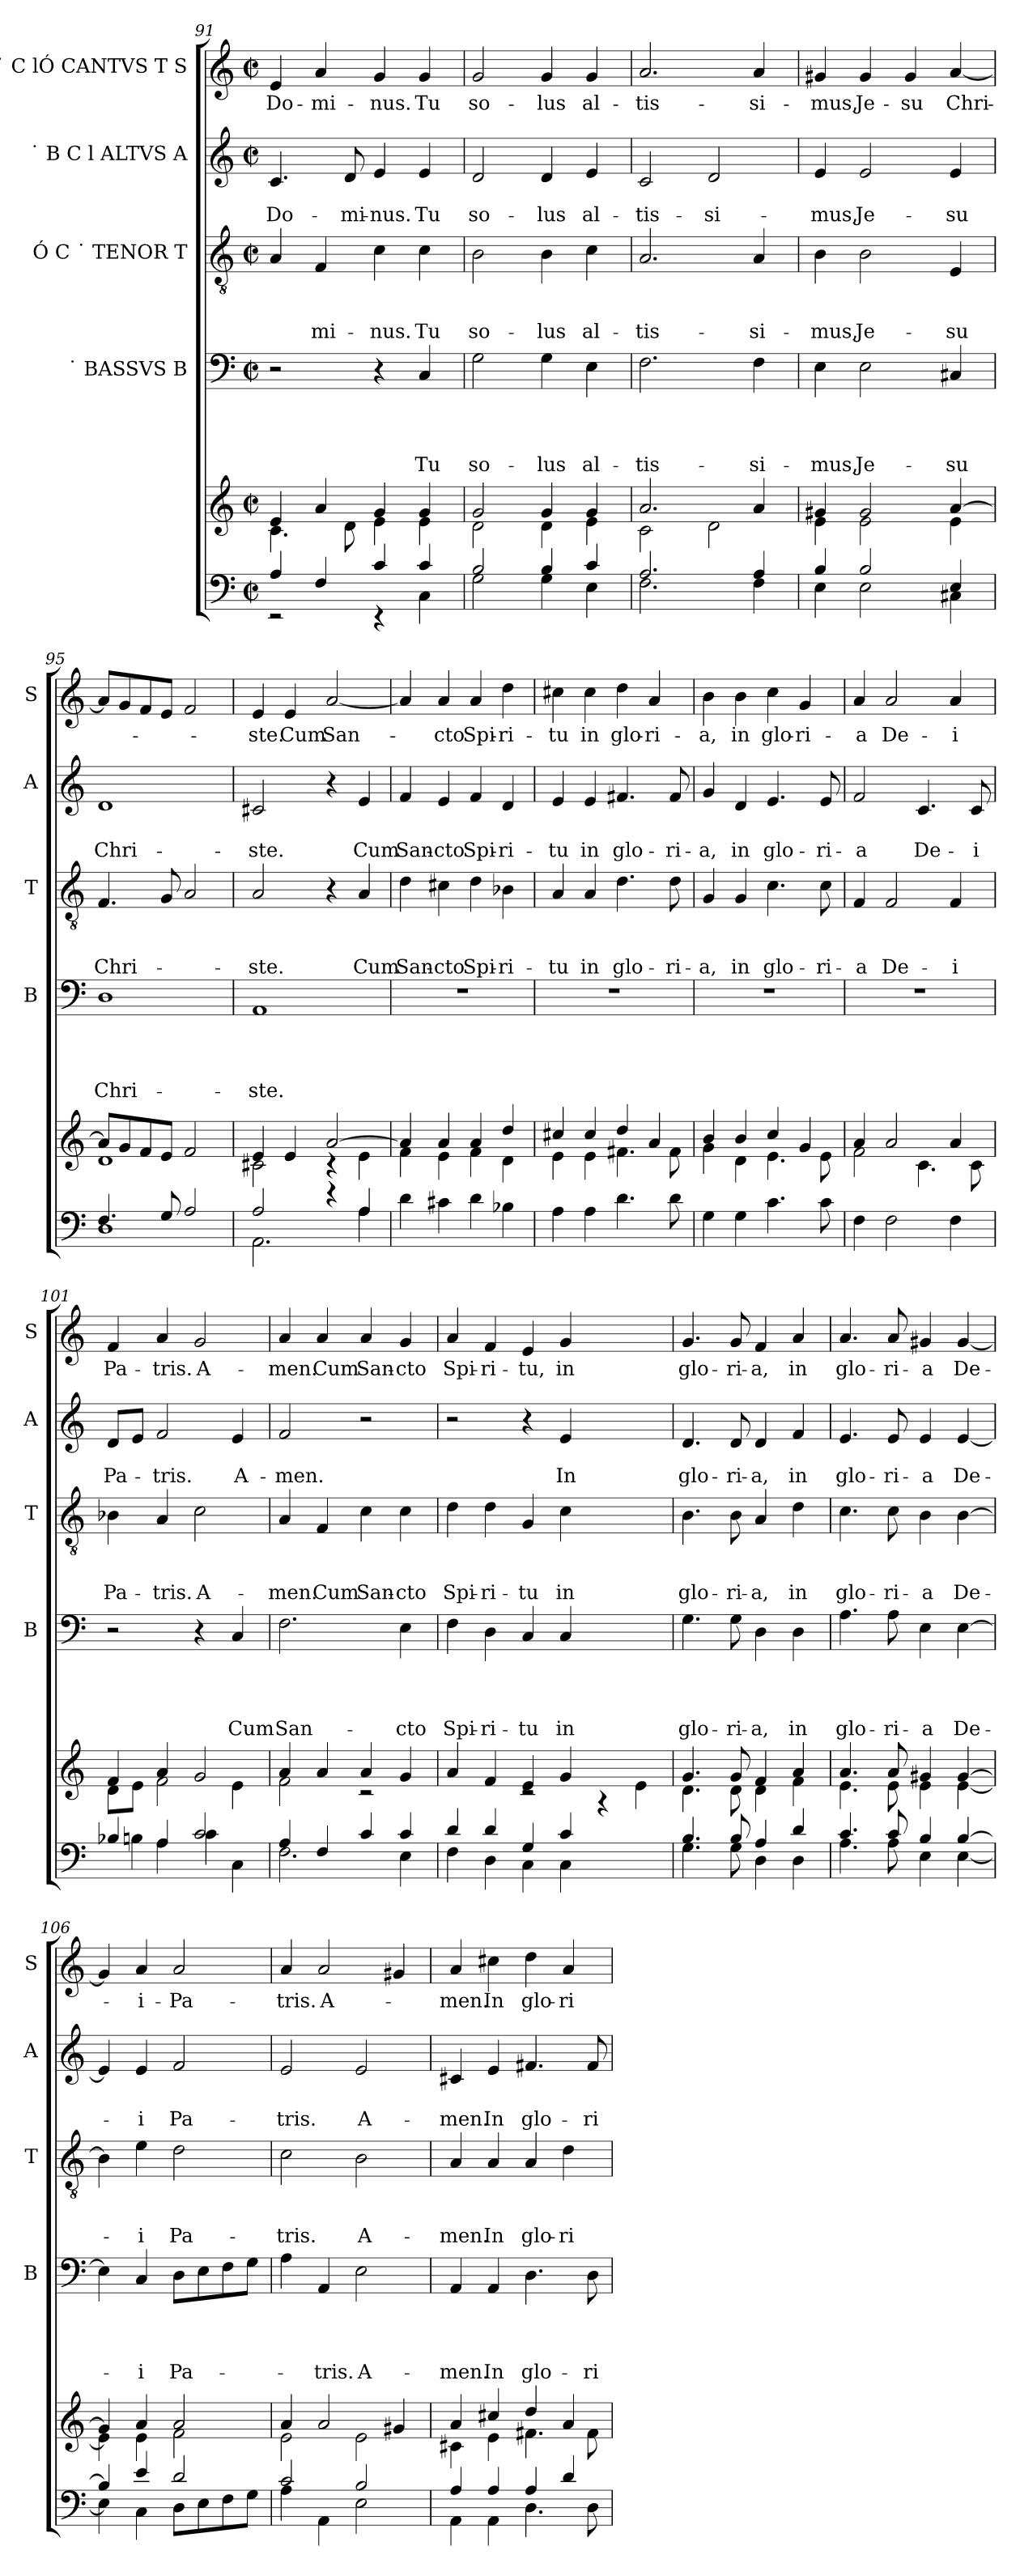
**kern	**kern	**kern	**text	**text	**text	**text	**kern	**text	**text	**text	**kern	**text	**text	**kern	**text
*part6	*part5	*part4	*part4	*part4	*part4	*part4	*part3	*part3	*part3	*part3	*part2	*part2	*part2	*part1	*part1
*staff6	*staff5	*staff4	*staff4	*staff4	*staff4	*staff4	*staff3	*staff3	*staff3	*staff3	*staff2	*staff2	*staff2	*staff1	*staff1
*	*	*I"˙ BASSVS B	*	*	*	*	*I"Ó C ˙ TENOR T	*	*	*	*I"˙ B C l ALTVS A	*	*	*I"˙ C lÓ CANTVS T S	*
*	*	*I'B	*	*	*	*	*I'T	*	*	*	*I'A	*	*	*I'S	*
!!LO:LB:g=z
*clefF4	*clefG2	*clefF4	*	*	*	*	*clefGv2	*	*	*	*clefG2	*	*	*clefG2	*
*k[]	*k[]	*k[]	*	*	*	*	*k[]	*	*	*	*k[]	*	*	*k[]	*
*C:	*C:	*C:	*	*	*	*	*C:	*	*	*	*C:	*	*	*C:	*
*M2/2	*M2/2	*M2/2	*	*	*	*	*M2/2	*	*	*	*M2/2	*	*	*M2/2	*
*met(c|)	*met(c|)	*met(c|)	*	*	*	*	*met(c|)	*	*	*	*met(c|)	*	*	*met(c|)	*
=91	=91	=91	=91	=91	=91	=91	=91	=91	=91	=91	=91	=91	=91	=91	=91
*^	*^	*	*	*	*	*	*	*	*	*	*	*	*	*	*
!	!	!	!	!	!	!	!	!	!	!	!	!	!	!	!LO:LY:b	!	!LO:LY:b
4A/	2rEE	4e/	4.c\	2r	.	.	.	.	4A/	.	.	.	4.c/	.	Do-	4e/	Do-
!	!	!	!	!	!	!	!	!	!	!	!	!LO:LY:b	!	!	!	!	!LO:LY:b
4F/	.	4a/	.	.	.	.	.	.	4F/	.	.	-mi-	.	.	.	4a/	-mi-
!	!	!	!	!	!	!	!	!	!	!	!	!	!	!	!LO:LY:b	!	!
.	.	.	8d\	.	.	.	.	.	.	.	.	.	8d/	.	-mi-	.	.
!	!	!	!	!	!	!	!	!	!	!	!	!LO:LY:b	!	!	!LO:LY:b	!	!LO:LY:b
4c/	4rEE	4g/	4e\	4r	.	.	.	.	4c\	.	.	-nus.	4e/	.	-nus.	4g/	-nus.
!	!	!	!	!	!	!	!	!LO:LY:b	!	!	!	!LO:LY:b	!	!	!LO:LY:b	!	!LO:LY:b
4c/	4C\	4g/	4e\	4C/	.	.	.	Tu	4c\	.	.	Tu	4e/	.	Tu	4g/	Tu
=92	=92	=92	=92	=92	=92	=92	=92	=92	=92	=92	=92	=92	=92	=92	=92	=92	=92
!	!	!	!	!	!	!	!	!LO:LY:b	!	!	!	!LO:LY:b	!	!	!LO:LY:b	!	!LO:LY:b
2B/	2G\	2g/	2d\	2G\	.	.	.	so-	2B\	.	.	so-	2d/	.	so-	2g/	so-
!	!	!	!	!	!	!	!	!LO:LY:b	!	!	!	!LO:LY:b	!	!	!LO:LY:b	!	!LO:LY:b
4B/	4G\	4g/	4d\	4G\	.	.	.	-lus	4B\	.	.	-lus	4d/	.	-lus	4g/	-lus
!	!	!	!	!	!	!	!	!LO:LY:b	!	!	!	!LO:LY:b	!	!	!LO:LY:b	!	!LO:LY:b
4c/	4E\	4g/	4e\	4E\	.	.	.	al-	4c\	.	.	al-	4e/	.	al-	4g/	al-
=93	=93	=93	=93	=93	=93	=93	=93	=93	=93	=93	=93	=93	=93	=93	=93	=93	=93
!	!	!	!	!	!	!	!	!LO:LY:b	!	!	!	!LO:LY:b	!	!	!LO:LY:b	!	!LO:LY:b
2.A/	2.F\	2.a/	2c\	2.F\	.	.	.	-tis-	2.A/	.	.	-tis-	2c/	.	-tis-	2.a/	-tis-
!	!	!	!	!	!	!	!	!	!	!	!	!	!	!	!LO:LY:b	!	!
.	.	.	2d\	.	.	.	.	.	.	.	.	.	2d/	.	-si-	.	.
!	!	!	!	!	!	!	!	!LO:LY:b	!	!	!	!LO:LY:b	!	!	!	!	!LO:LY:b
4A/	4F\	4a/	.	4F\	.	.	.	-si-	4A/	.	.	-si-	.	.	.	4a/	-si-
=94	=94	=94	=94	=94	=94	=94	=94	=94	=94	=94	=94	=94	=94	=94	=94	=94	=94
!	!	!	!	!	!	!	!	!LO:LY:b	!	!	!	!LO:LY:b	!	!	!LO:LY:b	!	!LO:LY:b
4B/	4E\	4g#X/	4e\	4E\	.	.	.	-mus,	4B\	.	.	-mus,	4e/	.	-mus,	4g#X/	-mus,
!	!	!	!	!	!	!	!	!LO:LY:b	!	!	!	!LO:LY:b	!	!	!LO:LY:b	!	!LO:LY:b
2B/	2E\	2g#/	2e\	2E\	.	.	.	Je-	2B\	.	.	Je-	2e/	.	Je-	4g#/	Je-
!	!	!	!	!	!	!	!	!	!	!	!	!	!	!	!	!	!LO:LY:b
.	.	.	.	.	.	.	.	.	.	.	.	.	.	.	.	4g#/	-su
!	!	!	!	!	!	!	!	!LO:LY:b	!	!	!	!LO:LY:b	!	!	!LO:LY:b	!	!LO:LY:b
4E/	4C#X\	[>4a/	4e\	4C#X/	.	.	.	-su	4E/	.	.	-su	4e/	.	-su	[<4a/	Chri-
=95	=95	=95	=95	=95	=95	=95	=95	=95	=95	=95	=95	=95	=95	=95	=95	=95	=95
!	!	!	!	!	!	!	!	!LO:LY:b	!	!	!	!LO:LY:b	!	!	!LO:LY:b	!	!
4.F/	1D	8a/L]	1d	1D	.	.	.	Chri-	4.F/	.	.	Chri-	1d	.	Chri-	8a/L]	.
.	.	8g/	.	.	.	.	.	.	.	.	.	.	.	.	.	8g/	.
.	.	8f/	.	.	.	.	.	.	.	.	.	.	.	.	.	8f/	.
8G/	.	8e/J	.	.	.	.	.	.	8G/	.	.	.	.	.	.	8e/J	.
2A/	.	2f/	.	.	.	.	.	.	2A/	.	.	.	.	.	.	2f/	.
!!LO:PB:g=z
=96	=96	=96	=96	=96	=96	=96	=96	=96	=96	=96	=96	=96	=96	=96	=96	=96	=96
!	!	!	!	!	!	!	!	!LO:LY:b	!	!	!	!LO:LY:b	!	!	!LO:LY:b	!	!LO:LY:b
2A/	2.AA\	4e/	2c#X\	1AA	.	.	.	-ste.	2A/	.	.	-ste.	2c#X/	.	-ste.	4e/	-ste.
!	!	!	!	!	!	!	!	!	!	!	!	!	!	!	!	!	!LO:LY:b
.	.	4e/	.	.	.	.	.	.	.	.	.	.	.	.	.	4e/	Cum
!	!	!	!	!	!	!	!	!	!	!	!	!	!	!	!	!	!LO:LY:b
4rd	.	[>2a/	4rB	.	.	.	.	.	4r	.	.	.	4r	.	.	[<2a/	San-
!	!	!	!	!	!	!	!	!	!	!	!	!LO:LY:b	!	!	!LO:LY:b	!	!
4A/	4A\	.	4e\	.	.	.	.	.	4A/	.	.	Cum	4e/	.	Cum	.	.
=97	=97	=97	=97	=97	=97	=97	=97	=97	=97	=97	=97	=97	=97	=97	=97	=97	=97
!	!	!	!	!	!	!	!	!	!	!	!	!LO:LY:b	!	!	!LO:LY:b	!	!
*v	*v	*	*	*	*	*	*	*	*	*	*	*	*	*	*	*	*
4d\	4a/]	4f\	1r	.	.	.	.	4d\	.	.	San-	4f/	.	San-	4a/]	.
!	!	!	!	!	!	!	!	!	!	!	!LO:LY:b	!	!	!LO:LY:b	!	!LO:LY:b
4c#X\	4a/	4e\	.	.	.	.	.	4c#X\	.	.	-cto	4e/	.	-cto	4a/	-cto
!	!	!	!	!	!	!	!	!	!	!	!LO:LY:b	!	!	!LO:LY:b	!	!LO:LY:b
4d\	4a/	4f\	.	.	.	.	.	4d\	.	.	Spi-	4f/	.	Spi-	4a/	Spi-
!	!	!	!	!	!	!	!	!	!	!	!LO:LY:b	!	!	!LO:LY:b	!	!LO:LY:b
4B-X\	4dd/	4d\	.	.	.	.	.	4B-X\	.	.	-ri-	4d/	.	-ri-	4dd\	-ri-
=98	=98	=98	=98	=98	=98	=98	=98	=98	=98	=98	=98	=98	=98	=98	=98	=98
!	!	!	!	!	!	!	!	!	!	!	!LO:LY:b	!	!	!LO:LY:b	!	!LO:LY:b
4A\	4cc#X/	4e\	1r	.	.	.	.	4A/	.	.	-tu	4e/	.	-tu	4cc#X\	-tu
!	!	!	!	!	!	!	!	!	!	!	!LO:LY:b	!	!	!LO:LY:b	!	!LO:LY:b
4A\	4cc#/	4e\	.	.	.	.	.	4A/	.	.	in	4e/	.	in	4cc#\	in
!	!	!	!	!	!	!	!	!	!	!	!LO:LY:b	!	!	!LO:LY:b	!	!LO:LY:b
4.d\	4dd/	4.f#X\	.	.	.	.	.	4.d\	.	.	glo-	4.f#X/	.	glo-	4dd\	glo-
!	!	!	!	!	!	!	!	!	!	!	!	!	!	!	!	!LO:LY:b
.	4a/	.	.	.	.	.	.	.	.	.	.	.	.	.	4a/	-ri-
!	!	!	!	!	!	!	!	!	!	!	!LO:LY:b	!	!	!LO:LY:b	!	!
8d\	.	8f#\	.	.	.	.	.	8d\	.	.	-ri-	8f#/	.	-ri-	.	.
=99	=99	=99	=99	=99	=99	=99	=99	=99	=99	=99	=99	=99	=99	=99	=99	=99
!	!	!	!	!	!	!	!	!	!	!	!LO:LY:b	!	!	!LO:LY:b	!	!LO:LY:b
4G\	4b/	4g\	1r	.	.	.	.	4G/	.	.	-a,	4g/	.	-a,	4b\	-a,
!	!	!	!	!	!	!	!	!	!	!	!LO:LY:b	!	!	!LO:LY:b	!	!LO:LY:b
4G\	4b/	4d\	.	.	.	.	.	4G/	.	.	in	4d/	.	in	4b\	in
!	!	!	!	!	!	!	!	!	!	!	!LO:LY:b	!	!	!LO:LY:b	!	!LO:LY:b
4.c\	4cc/	4.e\	.	.	.	.	.	4.c\	.	.	glo-	4.e/	.	glo-	4cc\	glo-
!	!	!	!	!	!	!	!	!	!	!	!	!	!	!	!	!LO:LY:b
.	4g/	.	.	.	.	.	.	.	.	.	.	.	.	.	4g/	-ri-
!	!	!	!	!	!	!	!	!	!	!	!LO:LY:b	!	!	!LO:LY:b	!	!
8c\	.	8e\	.	.	.	.	.	8c\	.	.	-ri-	8e/	.	-ri-	.	.
=100	=100	=100	=100	=100	=100	=100	=100	=100	=100	=100	=100	=100	=100	=100	=100	=100
!	!	!	!	!	!	!	!	!	!	!	!LO:LY:b	!	!	!LO:LY:b	!	!LO:LY:b
4F\	4a/	2f\	1r	.	.	.	.	4F/	.	.	-a	2f/	.	-a	4a/	-a
!	!	!	!	!	!	!	!	!	!	!	!LO:LY:b	!	!	!	!	!LO:LY:b
2F\	2a/	.	.	.	.	.	.	2F/	.	.	De-	.	.	.	2a/	De-
!	!	!	!	!	!	!	!	!	!	!	!	!	!	!LO:LY:b	!	!
.	.	4.c\	.	.	.	.	.	.	.	.	.	4.c/	.	De-	.	.
!	!	!	!	!	!	!	!	!	!	!	!LO:LY:b	!	!	!	!	!LO:LY:b
4F\	4a/	.	.	.	.	.	.	4F/	.	.	-i	.	.	.	4a/	-i
!	!	!	!	!	!	!	!	!	!	!	!	!	!	!LO:LY:b	!	!
.	.	8c\	.	.	.	.	.	.	.	.	.	8c/	.	-i	.	.
!!LO:LB:g=z
=101	=101	=101	=101	=101	=101	=101	=101	=101	=101	=101	=101	=101	=101	=101	=101	=101
*^	*	*	*	*	*	*	*	*	*	*	*	*	*	*	*	*
!	!	!	!	!	!	!	!	!	!	!	!	!LO:LY:b	!	!	!LO:LY:b	!	!LO:LY:b
4B-X/	4B\	4f/	8d\L	2r	.	.	.	.	4B-X\	.	.	Pa-	8d/L	.	Pa-	4f/	Pa-
.	.	.	8e\J	.	.	.	.	.	.	.	.	.	8e/J	.	.	.	.
!	!	!	!	!	!	!	!	!	!	!	!	!LO:LY:b	!	!	!LO:LY:b	!	!LO:LY:b
4A/	4A\	4a/	2f\	.	.	.	.	.	4A/	.	.	-tris.	2f/	.	-tris.	4a/	-tris.
!	!	!	!	!	!	!	!	!	!	!	!	!LO:LY:b	!	!	!	!	!LO:LY:b
2c/	4c\	2g/	.	4r	.	.	.	.	2c\	.	.	A-	.	.	.	2g/	A-
!	!	!	!	!	!	!	!	!LO:LY:b	!	!	!	!	!	!	!LO:LY:b	!	!
.	4C\	.	4e\	4C/	.	.	.	Cum	.	.	.	.	4e/	.	A-	.	.
=102	=102	=102	=102	=102	=102	=102	=102	=102	=102	=102	=102	=102	=102	=102	=102	=102	=102
!	!	!	!	!	!	!	!	!LO:LY:b	!	!	!	!LO:LY:b	!	!	!LO:LY:b	!	!LO:LY:b
4A/	2.F\	4a/	2f\	2.F\	.	.	.	San-	4A/	.	.	-men.	2f/	.	-men.	4a/	-men.
!	!	!	!	!	!	!	!	!	!	!	!	!LO:LY:b	!	!	!	!	!LO:LY:b
4F/	.	4a/	.	.	.	.	.	.	4F/	.	.	Cum	.	.	.	4a/	Cum
!	!	!	!	!	!	!	!	!	!	!	!	!LO:LY:b	!	!	!	!	!LO:LY:b
4c/	.	4a/	2rc	.	.	.	.	.	4c\	.	.	San-	2r	.	.	4a/	San-
!	!	!	!	!	!	!	!	!LO:LY:b	!	!	!	!LO:LY:b	!	!	!	!	!LO:LY:b
4c/	4E\	4g/	.	4E\	.	.	.	-cto	4c\	.	.	-cto	.	.	.	4g/	-cto
=103	=103	=103	=103	=103	=103	=103	=103	=103	=103	=103	=103	=103	=103	=103	=103	=103	=103
!	!	!	!	!	!	!	!	!LO:LY:b	!	!	!	!LO:LY:b	!	!	!	!	!LO:LY:b
4d/	4F\	4a/	2ryy	4F\	.	.	.	Spi-	4d\	.	.	Spi-	2r	.	.	4a/	Spi-
!	!	!	!	!	!	!	!	!LO:LY:b	!	!	!	!LO:LY:b	!	!	!	!	!LO:LY:b
4d/	4D\	4f/	.	4D\	.	.	.	-ri-	4d\	.	.	-ri-	.	.	.	4f/	-ri-
!	!	!	!	!	!	!	!	!LO:LY:b	!	!	!	!LO:LY:b	!	!	!	!	!LO:LY:b
4G/	4C\	4e/	2rc	4C/	.	.	.	-tu	4G/	.	.	-tu	4r	.	.	4e/	-tu,
!	!	!	!	!	!	!	!	!LO:LY:b	!	!	!	!LO:LY:b	!	!	!LO:LY:b	!	!LO:LY:b
4c/	4C\	4g/	.	4C/	.	.	.	in	4c\	.	.	in	4e/	.	In	4g/	in
2ryy	2ryy	2ryy	4rG	2ryy	.	.	.	.	2ryy	.	.	.	2ryy	.	.	2ryy	.
.	.	.	4e\	.	.	.	.	.	.	.	.	.	.	.	.	.	.
=104	=104	=104	=104	=104	=104	=104	=104	=104	=104	=104	=104	=104	=104	=104	=104	=104	=104
!	!	!	!	!	!	!	!	!LO:LY:b	!	!	!	!LO:LY:b	!	!	!LO:LY:b	!	!LO:LY:b
4.B/	4.G\	4.g/	4.d\	4.G\	.	.	.	glo-	4.B\	.	.	glo-	4.d/	.	glo-	4.g/	glo-
!	!	!	!	!	!	!	!	!LO:LY:b	!	!	!	!LO:LY:b	!	!	!LO:LY:b	!	!LO:LY:b
8B/	8G\	8g/	8d\	8G\	.	.	.	-ri-	8B\	.	.	-ri-	8d/	.	-ri-	8g/	-ri-
!	!	!	!	!	!	!	!	!LO:LY:b	!	!	!	!LO:LY:b	!	!	!LO:LY:b	!	!LO:LY:b
4A/	4D\	4f/	4d\	4D\	.	.	.	-a,	4A/	.	.	-a,	4d/	.	-a,	4f/	-a,
!	!	!	!	!	!	!	!	!LO:LY:b	!	!	!	!LO:LY:b	!	!	!LO:LY:b	!	!LO:LY:b
4d/	4D\	4a/	4f\	4D\	.	.	.	in	4d\	.	.	in	4f/	.	in	4a/	in
=105	=105	=105	=105	=105	=105	=105	=105	=105	=105	=105	=105	=105	=105	=105	=105	=105	=105
!	!	!	!	!	!	!	!	!LO:LY:b	!	!	!	!LO:LY:b	!	!	!LO:LY:b	!	!LO:LY:b
4.c/	4.A\	4.a/	4.e\	4.A\	.	.	.	glo-	4.c\	.	.	glo-	4.e/	.	glo-	4.a/	glo-
!	!	!	!	!	!	!	!	!LO:LY:b	!	!	!	!LO:LY:b	!	!	!LO:LY:b	!	!LO:LY:b
8c/	8A\	8a/	8e\	8A\	.	.	.	-ri-	8c\	.	.	-ri-	8e/	.	-ri-	8a/	-ri-
!	!	!	!	!	!	!	!	!LO:LY:b	!	!	!	!LO:LY:b	!	!	!LO:LY:b	!	!LO:LY:b
4B/	4E\	4g#X/	4e\	4E\	.	.	.	-a	4B\	.	.	-a	4e/	.	-a	4g#X/	-a
!	!	!	!	!	!	!	!	!LO:LY:b	!	!	!	!LO:LY:b	!	!	!LO:LY:b	!	!LO:LY:b
[>4B/	[>4E\	[>4g#/	[>4e\	[>4E\	.	.	.	De-	[>4B\	.	.	De-	[>4e/	.	De-	[>4g#/	De-
!!LO:PB:g=z
=106	=106	=106	=106	=106	=106	=106	=106	=106	=106	=106	=106	=106	=106	=106	=106	=106	=106
4B/]	4E\]	4g#/]	4e\]	4E\]	.	.	.	.	4B\]	.	.	.	4e/]	.	.	4g#/]	.
!	!	!	!	!	!	!	!	!LO:LY:b	!	!	!	!LO:LY:b	!	!	!LO:LY:b	!	!LO:LY:b
4e/	4C\	4a/	4e\	4C/	.	.	.	-i	4e\	.	.	-i	4e/	.	-i	4a/	-i-
!	!	!	!	!	!	!	!	!LO:LY:b	!	!	!	!LO:LY:b	!	!	!LO:LY:b	!	!LO:LY:b
2d/	8D\L	2a/	2f\	8D\L	.	.	.	Pa-	2d\	.	.	Pa-	2f/	.	Pa-	2a/	-Pa-
.	8E\	.	.	8E\	.	.	.	.	.	.	.	.	.	.	.	.	.
.	8F\	.	.	8F\	.	.	.	.	.	.	.	.	.	.	.	.	.
.	8G\J	.	.	8G\J	.	.	.	.	.	.	.	.	.	.	.	.	.
=107	=107	=107	=107	=107	=107	=107	=107	=107	=107	=107	=107	=107	=107	=107	=107	=107	=107
!	!	!	!	!	!	!	!	!	!	!	!	!LO:LY:b	!	!	!LO:LY:b	!	!LO:LY:b
2c/	4A\	4a/	2e\	4A\	.	.	.	.	2c\	.	.	-tris.	2e/	.	-tris.	4a/	-tris.
!	!	!	!	!	!	!	!	!LO:LY:b	!	!	!	!	!	!	!	!	!LO:LY:b
.	4AA\	2a/	.	4AA/	.	.	.	-tris.	.	.	.	.	.	.	.	2a/	A-
!	!	!	!	!	!	!	!	!LO:LY:b	!	!	!	!LO:LY:b	!	!	!LO:LY:b	!	!
2B/	2E\	.	2e\	2E\	.	.	.	A-	2B\	.	.	A-	2e/	.	A-	.	.
.	.	4g#X/	.	.	.	.	.	.	.	.	.	.	.	.	.	4g#X/	.
=108	=108	=108	=108	=108	=108	=108	=108	=108	=108	=108	=108	=108	=108	=108	=108	=108	=108
!	!	!	!	!	!	!	!	!LO:LY:b	!	!	!	!LO:LY:b	!	!	!LO:LY:b	!	!LO:LY:b
4A/	4AA\	4a/	4c#X\	4AA/	.	.	.	-men.	4A/	.	.	-men.	4c#X/	.	-men.	4a/	-men.
!	!	!	!	!	!	!	!	!LO:LY:b	!	!	!	!LO:LY:b	!	!	!LO:LY:b	!	!LO:LY:b
4A/	4AA\	4cc#X/	4e\	4AA/	.	.	.	In	4A/	.	.	In	4e/	.	In	4cc#X\	In
!	!	!	!	!	!	!	!	!LO:LY:b	!	!	!	!LO:LY:b	!	!	!LO:LY:b	!	!LO:LY:b
4A/	4.D\	4dd/	4.f#X\	4.D\	.	.	.	glo-	4A/	.	.	glo-	4.f#X/	.	glo-	4dd\	glo-
!	!	!	!	!	!	!	!	!	!	!	!	!LO:LY:b	!	!	!	!	!LO:LY:b
4d/	.	4a/	.	.	.	.	.	.	4d\	.	.	-ri-	.	.	.	4a/	-ri-
!	!	!	!	!	!	!	!	!LO:LY:b	!	!	!	!	!	!	!LO:LY:b	!	!
.	8D\	.	8f#\	8D\	.	.	.	-ri-	.	.	.	.	8f#/	.	-ri-	.	.
*v	*v	*	*	*	*	*	*	*	*	*	*	*	*	*	*	*	*
*	*v	*v	*	*	*	*	*	*	*	*	*	*	*	*	*	*
=	=	=	=	=	=	=	=	=	=	=	=	=	=	=	=
*-	*-	*-	*-	*-	*-	*-	*-	*-	*-	*-	*-	*-	*-	*-	*-
